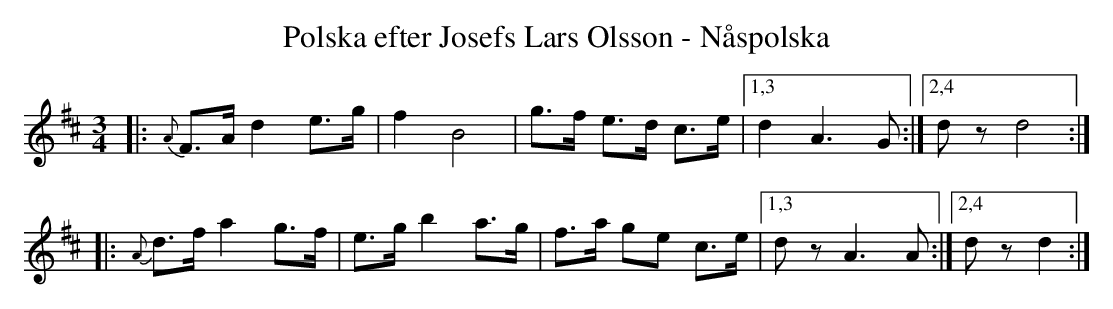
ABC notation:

X:1
T: Polska efter Josefs Lars Olsson - N\aaspolska
M: 3/4
L: 1/8
K: D
|: {A}F>A d2 e>g | f2  B4     | g>f e>d c>e |1,3 d2 A3 G :|2,4 dz d4 :|
|: {A}d>f a2 g>f | e>g b2 a>g | f>a ge  c>e |1,3 dz A3 A :|2,4 dz d2 :|
